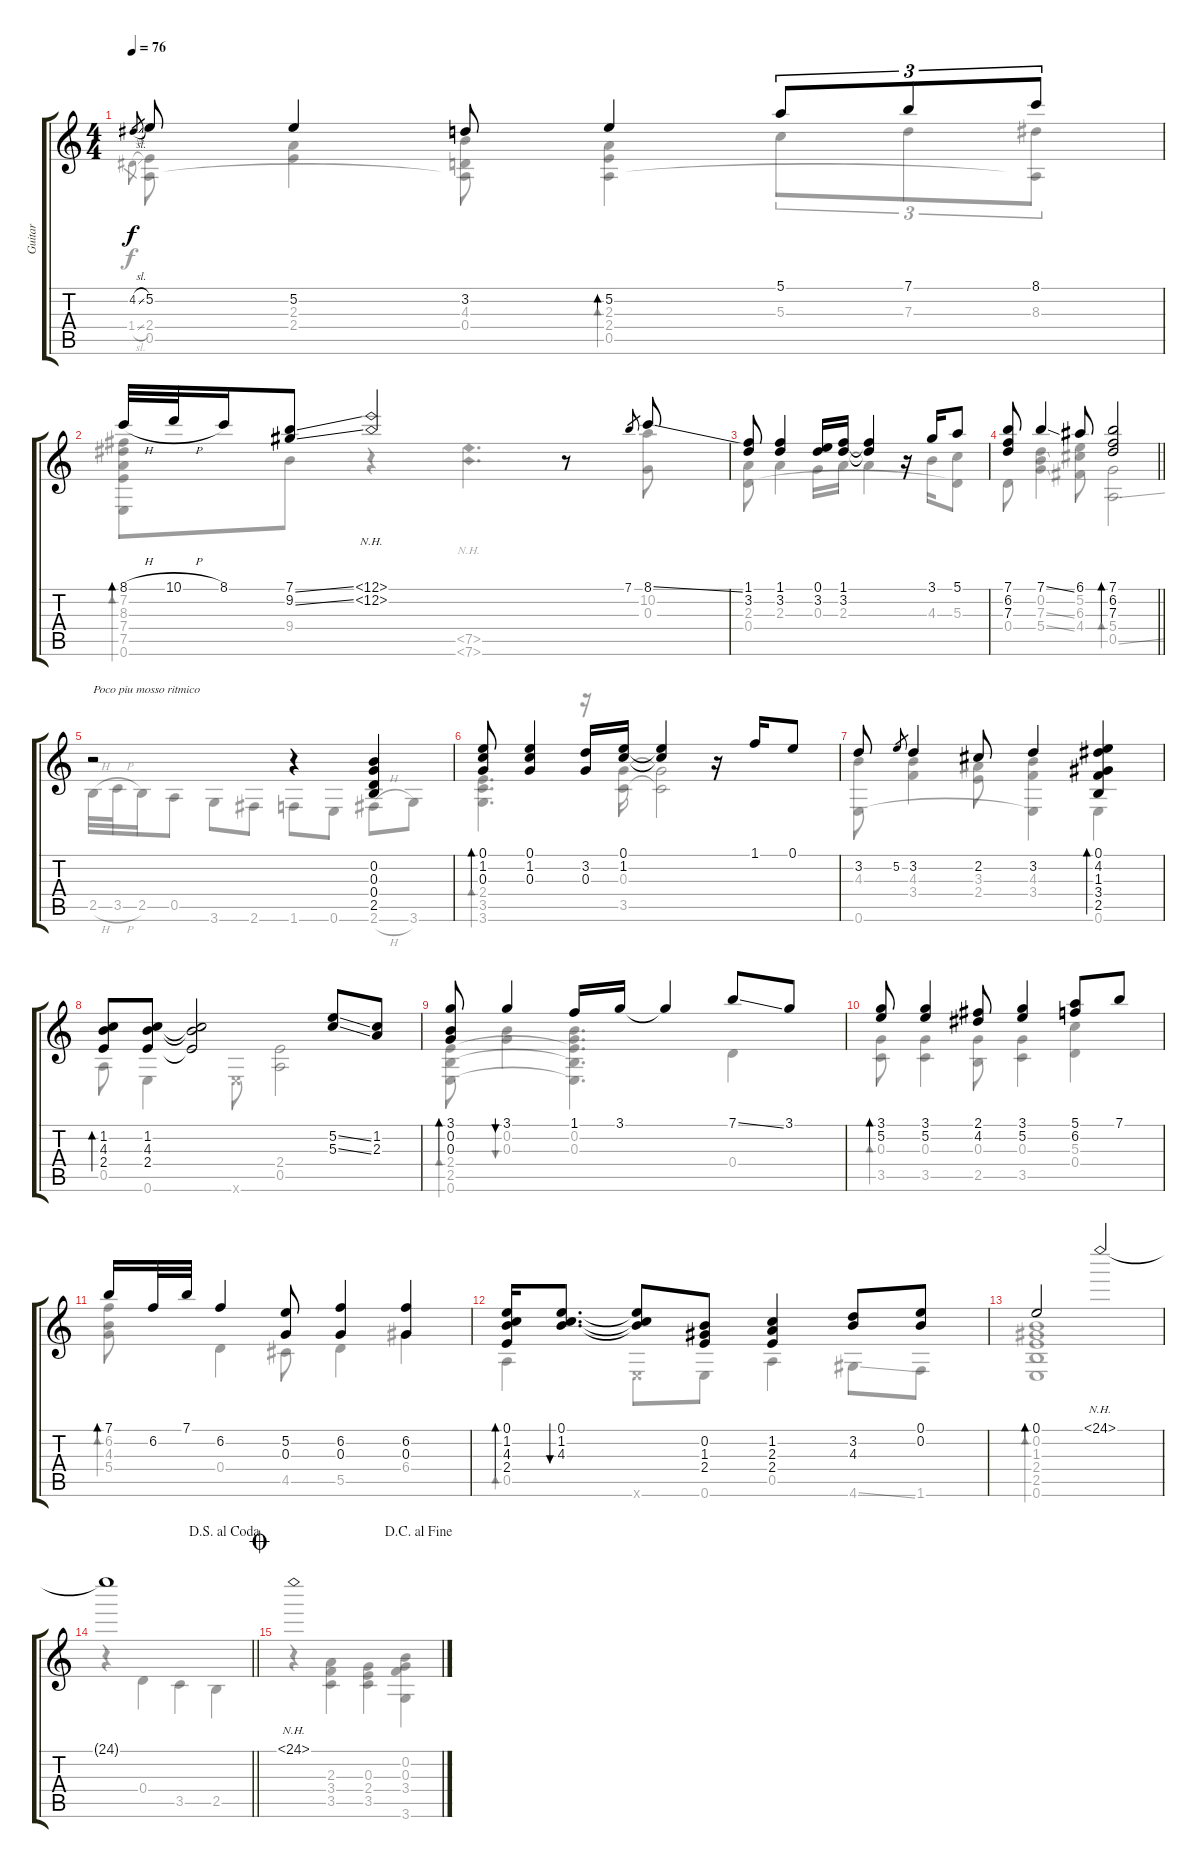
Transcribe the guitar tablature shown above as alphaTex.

\track ("Guitar" "Guitar") {instrument acousticguitarnylon}
\staff {score tabs}
\tuning (E4 B3 G3 D3 A2 E2) {hide}
\voice
\ts (4 4)
\tempo 76
\clef g2
\ks aminor
4.2{sl}.8{gr dy f} 5.2.8 5.2.4 3.2.8 5.2.4{bd 120} 5.1.8{tu (3 2)} 7.1.8{tu (3 2)} 8.1.8{tu (3 2)} |
8.1{h}.32{bd 120} 10.1{h}.32 8.1.16 (7.1{ss} 9.2{ss}).8 (12.1{nh} 12.2{nh}).2 r.8 7.1.8{gr} 8.1{ss}.8 |
(1.1 3.2).8 (1.1 3.2).4 (0.1 3.2).16 (1.1 3.2).16 (1.1{t} 3.2{t}).4 r.16 3.1.16 5.1.8 |
\barLineRight lightlight
(7.1 6.2 7.3).8 7.1{ss}.4 6.1.8 (7.1 6.2 7.3).2{bd 120} |
r.2{txt "Poco piu mosso ritmico"} r.4 (0.2 0.3 0.4 2.5).4 |
(0.1 1.2 0.3).8{bd 120} (0.1 1.2 0.3).4 (3.2 0.3).16 (0.1 1.2).16 (0.1{t} 1.2{t}).4 r.16 1.1.16 0.1.8 |
3.2.8 5.2.8{gr} 3.2.4 2.2.8 3.2.4 (0.1 4.2 1.3 3.4 2.5).4{bd 120} |
(1.2 4.3 2.4).8{bd 120} (1.2 4.3 2.4).8 (1.2{t} 4.3{t} 2.4{t}).2 (5.2{ss} 5.3{ss}).8 (1.2 2.3).8 |
(3.1 0.2 0.3).8{bd 120} 3.1.4{bu 120} 1.1.16 3.1.16 3.1{t}.4 7.1{ss}.8 3.1.8 |
(3.1 5.2).8{bd 120} (3.1 5.2).4 (2.1 4.2).8 (3.1 5.2).4 (5.1 6.2).8 7.1.8 |
7.1.16{bd 120} 6.2.32 7.1.32 6.2.4 (5.2 0.3).8 (6.2 0.3).4 (6.2 0.3).4 |
(0.1 1.2 4.3 2.4).16{bd 120} (0.1 1.2 4.3).8{d bu 120} (0.1{t} 1.2{t} 4.3{t}).8 (0.2 1.3 2.4).8 (1.2 2.3 2.4).4 (3.2 4.3).8 (0.1 0.2).8 |
0.1.2{bd 120} 24.1{nh}.2 |
\jump dalsegnoalcoda
\barLineRight lightlight
24.1{t}.1 |
\jump coda
\jump dacapoalfine
24.1{nh}.1
\voice
\clef g2
\ottava regular
\simile none
\ks aminor
1.4{sl}.8{gr dy f} (2.4 0.5).8 (2.3 2.4).4 (4.3 0.4 0.5{t}).8 (2.3 2.4 0.5).4{bd 120} 5.3.8{tu (3 2)} 7.3.8{tu (3 2)} (8.3 0.5{t}).8{tu (3 2)} |
(7.2 8.3 7.4 7.5 0.6).8{bd 120} 9.4.8 r.4 (7.5{nh} 7.6{nh}).4{d} (10.2 0.3).8 |
(2.3 0.4).8 2.3.4 0.3.16 2.3.16 2.3{t}.4 r.16 4.3.16 (5.3 0.4{t}).8 |
\barLineRight lightlight
0.4.8 (0.2 7.3{ss} 5.4{ss}).4 (5.2 6.3 4.4).8 (5.4 0.5{ss}).2{bd 120} |
2.5{h}.32 3.5{h}.32 2.5.16 0.5.8 3.6.8 2.6.8 1.6.8 0.6.8 2.6{h}.8 3.6.8 |
(2.4 3.5 3.6).4{d bd 120} r.16 (0.3 3.5).16 (0.3{t} 3.5{t}).2 |
(4.3 0.6).8 (4.3 3.4).4 (3.3 2.4).8 (4.3 3.4 0.6{t}).4 0.6.4 |
0.5.8 0.6.4 0.6{x}.8 (2.4 0.5).2 |
(2.4 2.5 0.6).8{bd 120} (0.2 0.3).4{bu 120} (0.2 0.3 2.4{t} 2.5{t} 0.6{t}).4{d} 0.4.4 |
(0.3 3.5).8{bd 120} (0.3 3.5).4 (0.3 2.5).8 (0.3 3.5).4 (5.3 0.4).4 |
(6.2 4.3 5.4).8{bd 120} 0.4.4 4.5.8 5.5.4 6.4.4 |
0.5.4{bd 120} 0.6{x}.8 0.6.8 0.5.4 4.6{ss}.8 1.6.8 |
(0.2 1.3 2.4 2.5 0.6).1{bd 120} |
\barLineRight lightlight
r.4 0.4.4 3.5.4 2.5.4 |
r.4 (2.3 3.4 3.5).4 (0.3 2.4 3.5).4 (0.2 0.3 3.4 3.6).4
